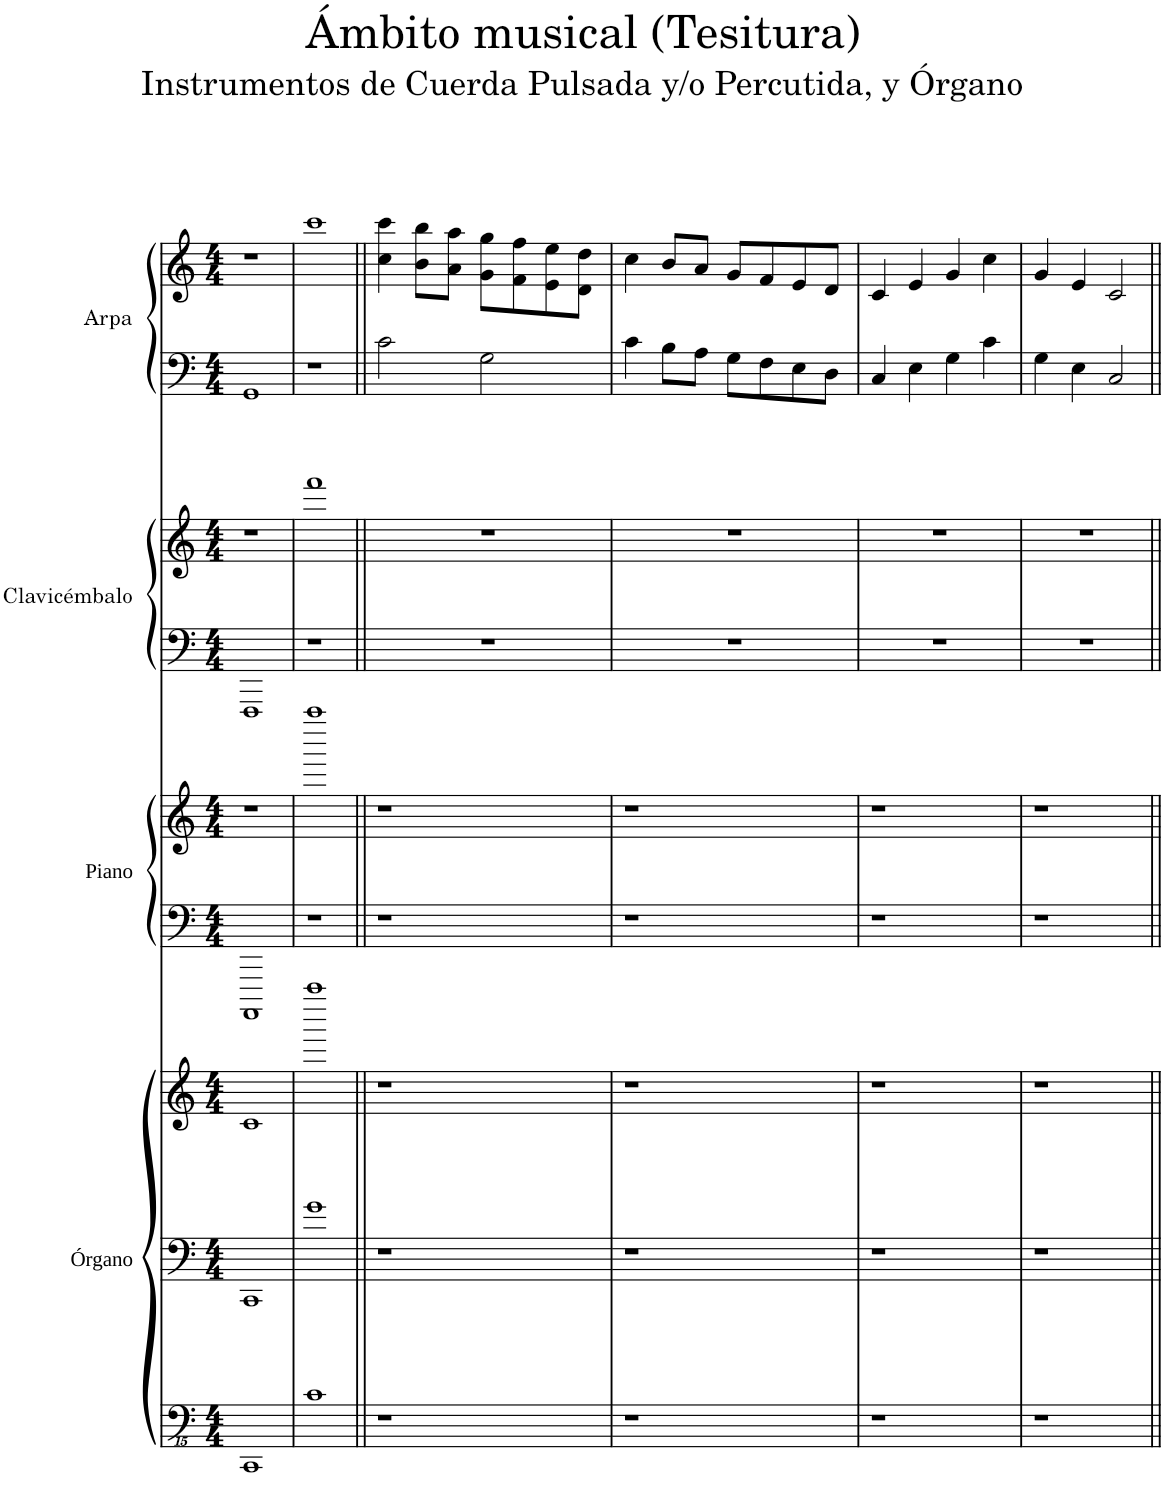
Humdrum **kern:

**kern	**kern	**kern	**kern	**kern	**kern	**kern	**kern	**kern
*part6	*part5	*part4	*part3	*part3	*part2	*part2	*part1	*part1
*staff9	*staff8	*staff7	*staff6	*staff5	*staff4	*staff3	*staff2	*staff1
*I"Órgano	*I"Órgano	*I"Órgano	*I"Piano	*	*I"Clavicémbalo	*	*I"Arpa	*
*	*I'Órgano	*	*I'Piano	*	*I'Clavm.	*	*I'Arp.	*
*clefFvv4	*clefF4	*clefG2	*clefF4	*clefG2	*clefF4	*clefG2	*clefF4	*clefG2
*k[]	*k[]	*k[]	*k[]	*k[]	*k[]	*k[]	*k[]	*k[]
*M4/4	*M4/4	*M4/4	*M4/4	*M4/4	*M4/4	*M4/4	*M4/4	*M4/4
=1	=1	=1	=1	=1	=1	=1	=1	=1
1CCCC	1CC	1c	1AAAA	1r	1FFF	1r	1GG	1r
=2	=2	=2	=2	=2	=2	=2	=2	=2
1CC	1g	1aaaa	1r	1aaaa	1r	1fff	1r	1ccc
=3||	=3||	=3||	=3||	=3||	=3||	=3||	=3||	=3||
1r	1r	1r	1r	1r	1r	1r	2c\	4cc\ 4ccc\
.	.	.	.	.	.	.	.	8b\ 8bb\L
.	.	.	.	.	.	.	.	8a\ 8aa\J
.	.	.	.	.	.	.	2G\	8g\ 8gg\L
.	.	.	.	.	.	.	.	8f\ 8ff\
.	.	.	.	.	.	.	.	8e\ 8ee\
.	.	.	.	.	.	.	.	8d\ 8dd\J
=4	=4	=4	=4	=4	=4	=4	=4	=4
1r	1r	1r	1r	1r	1r	1r	4c\	4cc\
.	.	.	.	.	.	.	8B\L	8b/L
.	.	.	.	.	.	.	8A\J	8a/J
.	.	.	.	.	.	.	8G\L	8g/L
.	.	.	.	.	.	.	8F\	8f/
.	.	.	.	.	.	.	8E\	8e/
.	.	.	.	.	.	.	8D\J	8d/J
=5	=5	=5	=5	=5	=5	=5	=5	=5
1r	1r	1r	1r	1r	1r	1r	4C/	4c/
.	.	.	.	.	.	.	4E\	4e/
.	.	.	.	.	.	.	4G\	4g/
.	.	.	.	.	.	.	4c\	4cc\
=6	=6	=6	=6	=6	=6	=6	=6	=6
1r	1r	1r	1r	1r	1r	1r	4G\	4g/
.	.	.	.	.	.	.	4E\	4e/
.	.	.	.	.	.	.	2C/	2c/
=||	=||	=||	=||	=||	=||	=||	=||	=||
*-	*-	*-	*-	*-	*-	*-	*-	*-
